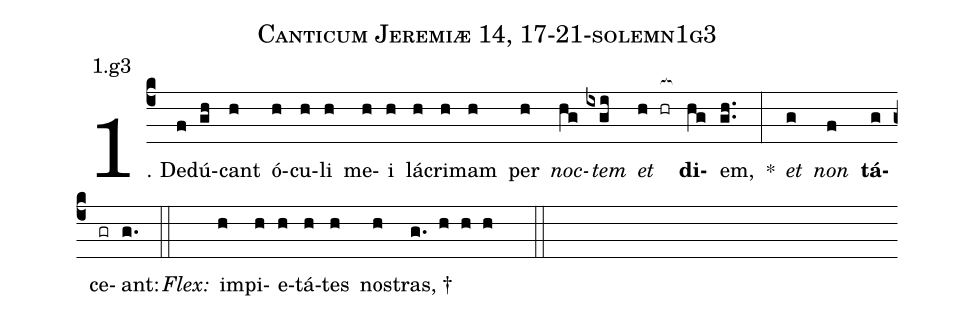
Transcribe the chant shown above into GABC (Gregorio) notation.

name: Canticum Jeremiæ 14, 17-21-solemn1g3;
annotation: 1.g3;
%%
(c4)1. De(f)dú(gh)cant(h) ó(h)cu(h)li(h) me(h)i(h) lá(h)cri(h)mam(h) per(h) <i>noc</i>(hg)<i>tem</i>(ixgi) <i>et</i>(h hr[ocb:1{]) <b>di</b>(hg[ocb:0}])em,(gh..) *(:) <i>et</i>(g) <i>non</i>(f) <b>tá</b>(g)ce(gr)ant:(g.) (::)
<i>Flex:</i>()  im(h)pi(h)e(h)tá(h)tes(h) nos(h)tras, †(g. h h h  ::)
